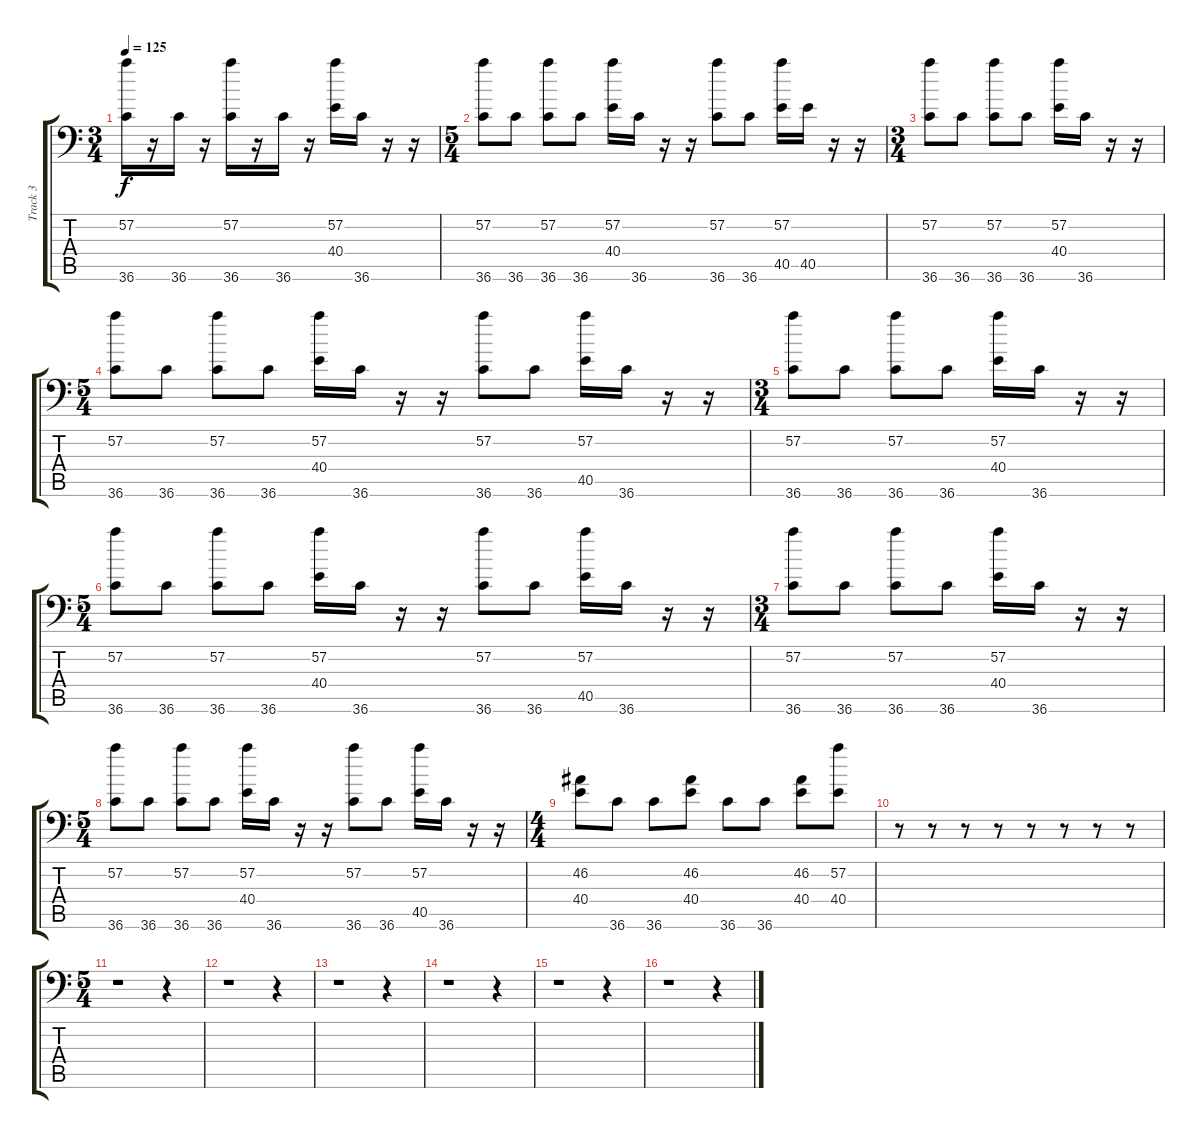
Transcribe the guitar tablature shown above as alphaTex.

\track ("Track 3" "Track 3") {instrument acousticgrandpiano}
\staff {score tabs}
\tuning (C-1 C-1 C-1 C-1 C-1 C-1) {hide}
\ts (3 4)
\tempo 125
\clef f4
\ks c
(57.2 36.6).16{dy f} r.16 36.6.16 r.16 (57.2 36.6).16 r.16 36.6.16 r.16 (57.2 40.4).16 36.6.16 r.16 r.16 |
\ts (5 4)
(57.2 36.6).8 36.6.8 (57.2 36.6).8 36.6.8 (57.2 40.4).16 36.6.16 r.16 r.16 (57.2 36.6).8 36.6.8 (57.2 40.5).16 40.5.16 r.16 r.16 |
\ts (3 4)
(57.2 36.6).8 36.6.8 (57.2 36.6).8 36.6.8 (57.2 40.4).16 36.6.16 r.16 r.16 |
\ts (5 4)
(57.2 36.6).8 36.6.8 (57.2 36.6).8 36.6.8 (57.2 40.4).16 36.6.16 r.16 r.16 (57.2 36.6).8 36.6.8 (57.2 40.5).16 36.6.16 r.16 r.16 |
\ts (3 4)
(57.2 36.6).8 36.6.8 (57.2 36.6).8 36.6.8 (57.2 40.4).16 36.6.16 r.16 r.16 |
\ts (5 4)
(57.2 36.6).8 36.6.8 (57.2 36.6).8 36.6.8 (57.2 40.4).16 36.6.16 r.16 r.16 (57.2 36.6).8 36.6.8 (57.2 40.5).16 36.6.16 r.16 r.16 |
\ts (3 4)
(57.2 36.6).8 36.6.8 (57.2 36.6).8 36.6.8 (57.2 40.4).16 36.6.16 r.16 r.16 |
\ts (5 4)
(57.2 36.6).8 36.6.8 (57.2 36.6).8 36.6.8 (57.2 40.4).16 36.6.16 r.16 r.16 (57.2 36.6).8 36.6.8 (57.2 40.5).16 36.6.16 r.16 r.16 |
\ts (4 4)
(46.2 40.4).8 36.6.8 36.6.8 (46.2 40.4).8 36.6.8 36.6.8 (46.2 40.4).8 (57.2 40.4).8 |
r.8 r.8 r.8 r.8 r.8 r.8 r.8 r.8 |
\ts (5 4)
r.1 r.4 |
r.1 r.4 |
r.1 r.4 |
r.1 r.4 |
r.1 r.4 |
r.1 r.4
